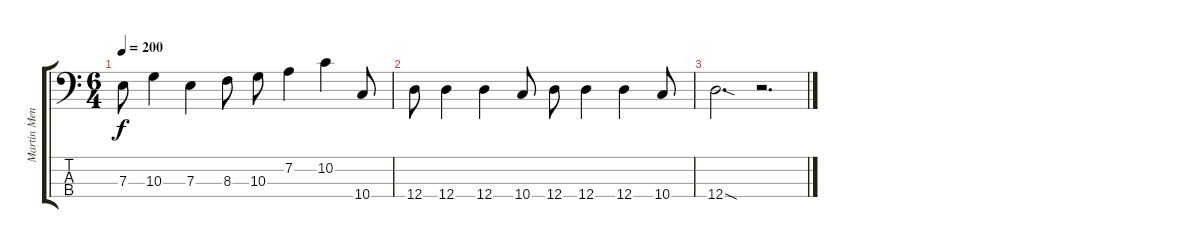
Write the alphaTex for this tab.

\track ("Martin Mendez" "Martin Men") {instrument electricbassfinger}
\staff {score tabs}
\tuning (G2 D2 A1 D1) {hide}
\ts (6 4)
\tempo 200
\clef f4
\ks c
7.3.8{dy f} 10.3.4 7.3.4 8.3.8 10.3.8 7.2.4 10.2.4 10.4.8 |
12.4.8 12.4.4 12.4.4 10.4.8 12.4.8 12.4.4 12.4.4 10.4.8 |
12.4{sod}.2{d} r.2{d}
